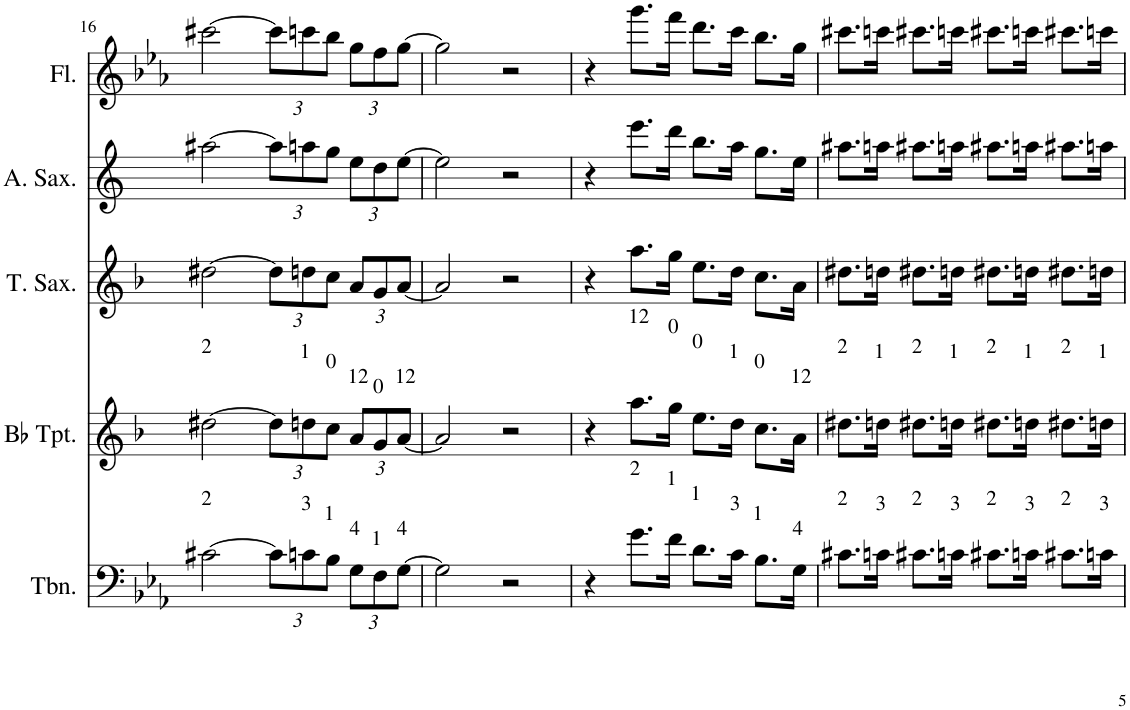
**kern	**kern	**kern	**kern	**kern
*part5	*part4	*part3	*part2	*part1
*staff5	*staff4	*staff3	*staff2	*staff1
*I"Trombone	*I"Bb Trumpet	*I"Tenor Saxophone	*I"Alto Saxophone	*I"Flute
*I'Tbn.	*I'Bb Tpt.	*I'T. Sax.	*I'A. Sax.	*I'Fl.
!!LO:PB:g=z
*clefF4	*clefG2	*clefG2	*clefG2	*clefG2
*	*Trd1c2	*Trd8c14	*Trd5c9	*
*k[b-e-a-]	*k[b-]	*k[b-]	*k[]	*k[b-e-a-]
*M4/4	*M4/4	*M4/4	*M4/4	*M4/4
*met(c)	*met(c)	*met(c)	*met(c)	*met(c)
=16	=16	=16	=16	=16
!	!LO:TX:a:t=2	!	!	!
!LO:TX:a:t=2	!	!	!	!
[2c#X\	[2dd#X\	[2dd#X\	[2aa#X\	[2ccc#X\
*Xbrackettup	*Xbrackettup	*Xbrackettup	*Xbrackettup	*Xbrackettup
12c#\L]	12dd#\L]	12dd#\L]	12aa#\L]	12ccc#\L]
!	!LO:TX:a:t=1	!	!	!
!LO:TX:a:t=3	!	!	!	!
12cn\	12ddn\	12ddn\	12aan\	12cccn\
!	!LO:TX:a:t=0	!	!	!
!LO:TX:a:t=1	!	!	!	!
12B-\J	12cc\J	12cc\J	12gg\J	12bb-\J
!	!LO:TX:a:t=12	!	!	!
!LO:TX:a:t=4	!	!	!	!
12G\L	12a/L	12a/L	12ee\L	12gg\L
!	!LO:TX:a:t=0	!	!	!
!LO:TX:a:t=1	!	!	!	!
12F\	12g/	12g/	12dd\	12ff\
!	!LO:TX:a:t=12	!	!	!
!LO:TX:a:t=4	!	!	!	!
[12G\J	[12a/J	[12a/J	[12ee\J	[12gg\J
=17	=17	=17	=17	=17
2G\]	2a/]	2a/]	2ee\]	2gg\]
2r	2r	2r	2r	2r
=18	=18	=18	=18	=18
4r	4r	4r	4r	4r
!	!LO:TX:a:t=12	!	!	!
!LO:TX:a:t=2	!	!	!	!
8.g\L	8.aa\L	8.aa\L	8.eee\L	8.ggg\L
!	!LO:TX:a:t=0	!	!	!
!LO:TX:a:t=1	!	!	!	!
16f\Jk	16gg\Jk	16gg\Jk	16ddd\Jk	16fff\Jk
!	!LO:TX:a:t=0	!	!	!
!LO:TX:a:t=1	!	!	!	!
8.d\L	8.ee\L	8.ee\L	8.bb\L	8.ddd\L
!	!LO:TX:a:t=1	!	!	!
!LO:TX:a:t=3	!	!	!	!
16c\Jk	16dd\Jk	16dd\Jk	16aa\Jk	16ccc\Jk
!	!LO:TX:a:t=0	!	!	!
!LO:TX:a:t=1	!	!	!	!
8.B-\L	8.cc\L	8.cc\L	8.gg\L	8.bb-\L
!	!LO:TX:a:t=12	!	!	!
!LO:TX:a:t=4	!	!	!	!
16G\Jk	16a\Jk	16a\Jk	16ee\Jk	16gg\Jk
=19	=19	=19	=19	=19
!	!LO:TX:a:t=2	!	!	!
!LO:TX:a:t=2	!	!	!	!
8.c#X\L	8.dd#X\L	8.dd#X\L	8.aa#X\L	8.ccc#X\L
!	!LO:TX:a:t=1	!	!	!
!LO:TX:a:t=3	!	!	!	!
16cn\Jk	16ddn\Jk	16ddn\Jk	16aan\Jk	16cccn\Jk
!	!LO:TX:a:t=2	!	!	!
!LO:TX:a:t=2	!	!	!	!
8.c#X\L	8.dd#X\L	8.dd#X\L	8.aa#X\L	8.ccc#X\L
!	!LO:TX:a:t=1	!	!	!
!LO:TX:a:t=3	!	!	!	!
16cn\Jk	16ddn\Jk	16ddn\Jk	16aan\Jk	16cccn\Jk
!	!LO:TX:a:t=2	!	!	!
!LO:TX:a:t=2	!	!	!	!
8.c#X\L	8.dd#X\L	8.dd#X\L	8.aa#X\L	8.ccc#X\L
!	!LO:TX:a:t=1	!	!	!
!LO:TX:a:t=3	!	!	!	!
16cn\Jk	16ddn\Jk	16ddn\Jk	16aan\Jk	16cccn\Jk
!	!LO:TX:a:t=2	!	!	!
!LO:TX:a:t=2	!	!	!	!
8.c#X\L	8.dd#X\L	8.dd#X\L	8.aa#X\L	8.ccc#X\L
!	!LO:TX:a:t=1	!	!	!
!LO:TX:a:t=3	!	!	!	!
16cn\Jk	16ddn\Jk	16ddn\Jk	16aan\Jk	16cccn\Jk
=	=	=	=	=
*-	*-	*-	*-	*-
